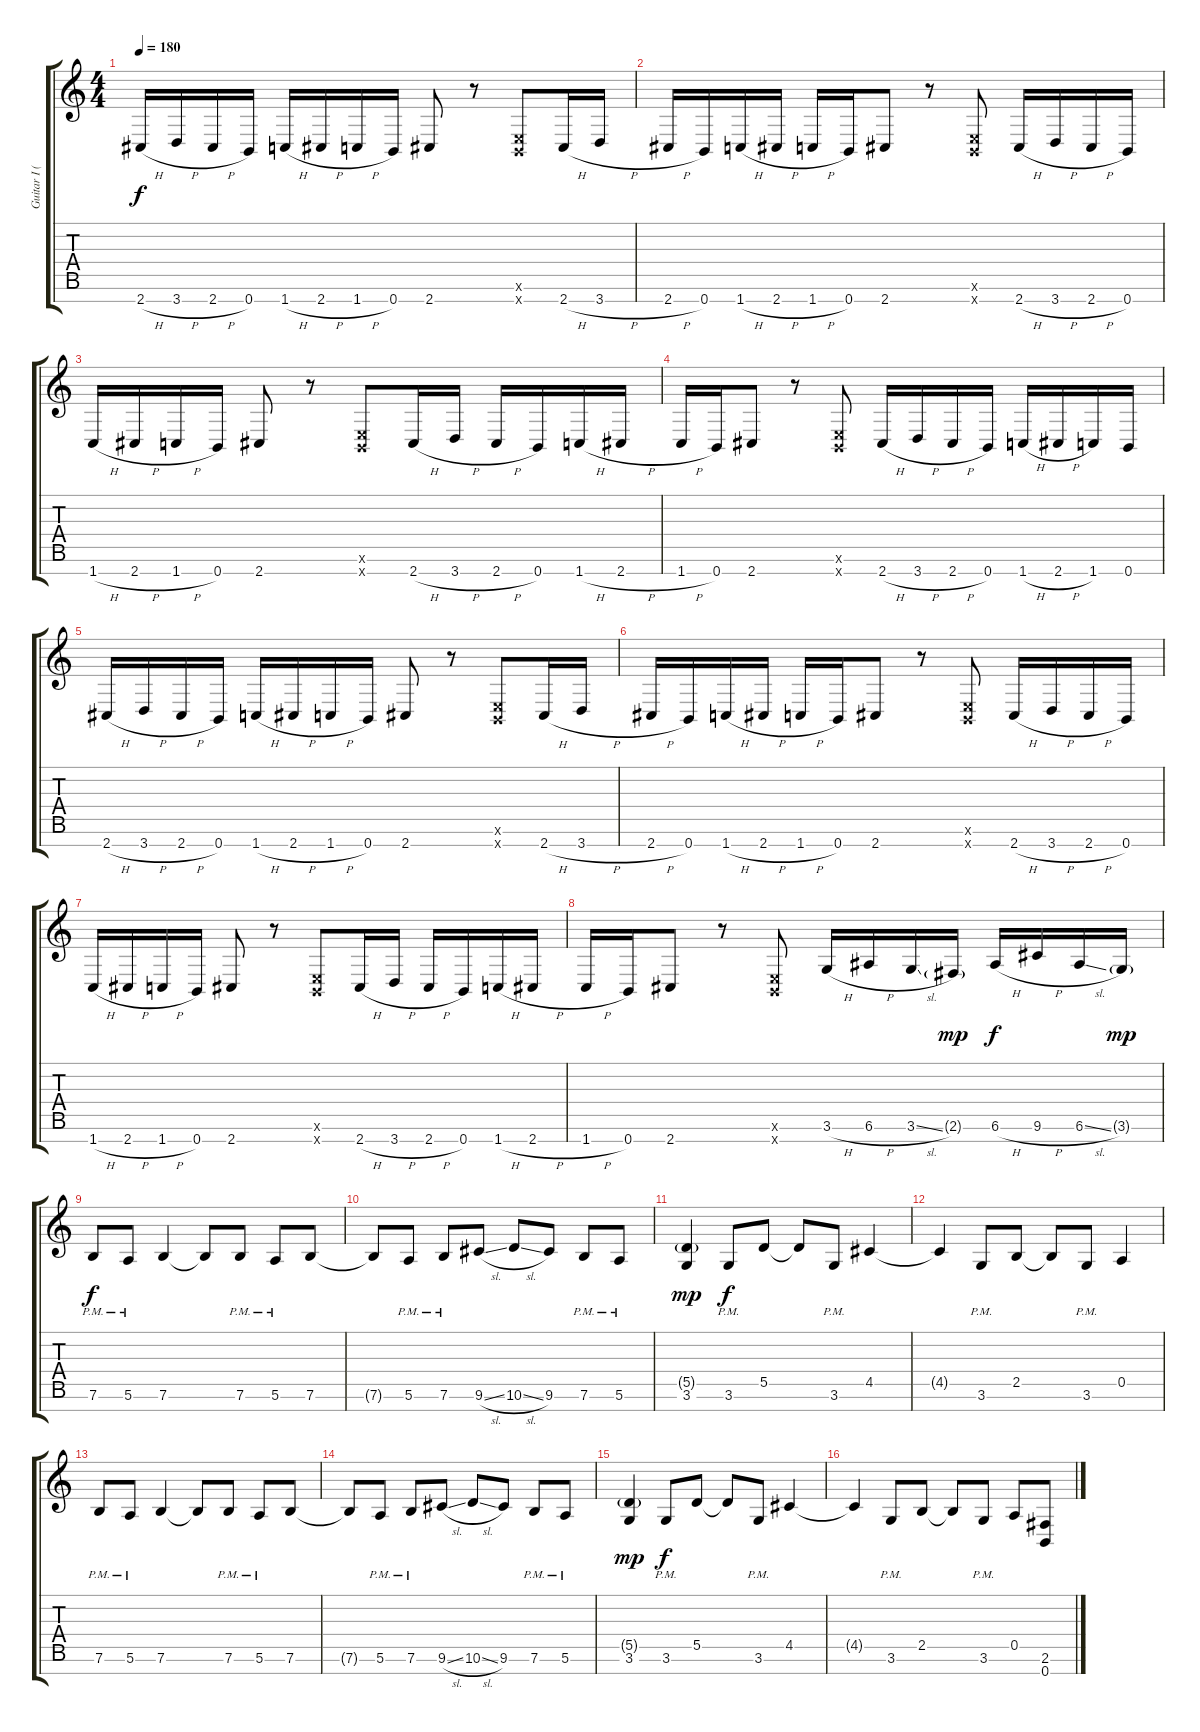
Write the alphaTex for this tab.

\track ("Guitar I (Rhythm)" "Guitar I (") {instrument distortionguitar}
\staff {score tabs}
\tuning (E4 B3 G3 D3 A2 E2 B1) {hide}
\ts (4 4)
\tempo 180
\clef g2
\ks c
2.7{h}.16{dy f} 3.7{h}.16 2.7{h}.16 0.7.16 1.7{h}.16 2.7{h}.16 1.7{h}.16 0.7.16 2.7.8 r.8 (0.6{x} 0.7{x}).8 2.7{h}.16 3.7{h}.16 |
2.7{h}.16 0.7.16 1.7{h}.16 2.7{h}.16 1.7{h}.16 0.7.16 2.7.8 r.8 (0.6{x} 0.7{x}).8 2.7{h}.16 3.7{h}.16 2.7{h}.16 0.7.16 |
1.7{h}.16 2.7{h}.16 1.7{h}.16 0.7.16 2.7.8 r.8 (0.6{x} 0.7{x}).8 2.7{h}.16 3.7{h}.16 2.7{h}.16 0.7.16 1.7{h}.16 2.7{h}.16 |
1.7{h}.16 0.7.16 2.7.8 r.8 (0.6{x} 0.7{x}).8 2.7{h}.16 3.7{h}.16 2.7{h}.16 0.7.16 1.7{h}.16 2.7{h}.16 1.7.16 0.7.16 |
2.7{h}.16 3.7{h}.16 2.7{h}.16 0.7.16 1.7{h}.16 2.7{h}.16 1.7{h}.16 0.7.16 2.7.8 r.8 (0.6{x} 0.7{x}).8 2.7{h}.16 3.7{h}.16 |
2.7{h}.16 0.7.16 1.7{h}.16 2.7{h}.16 1.7{h}.16 0.7.16 2.7.8 r.8 (0.6{x} 0.7{x}).8 2.7{h}.16 3.7{h}.16 2.7{h}.16 0.7.16 |
1.7{h}.16 2.7{h}.16 1.7{h}.16 0.7.16 2.7.8 r.8 (0.6{x} 0.7{x}).8 2.7{h}.16 3.7{h}.16 2.7{h}.16 0.7.16 1.7{h}.16 2.7{h}.16 |
1.7{h}.16 0.7.16 2.7.8 r.8 (0.6{x} 0.7{x}).8 3.6{h}.16 6.6{h}.16 3.6{sl}.16 2.6{g}.16{dy mp} 6.6{h}.16{dy f} 9.6{h}.16 6.6{sl}.16 3.6{g}.16{dy mp} |
7.6{pm}.8{dy f} 5.6{pm}.8 7.6.4 7.6{t}.8 7.6{pm}.8 5.6{pm}.8 7.6.8 |
7.6{t}.8 5.6{pm}.8 7.6{pm}.8 9.6{sl}.8 10.6{sl}.8 9.6.8 7.6{pm}.8 5.6{pm}.8 |
(5.5{g} 3.6).4{dy mp} 3.6{pm}.8{dy f} 5.5.8 5.5{t}.8 3.6{pm}.8 4.5.4 |
4.5{t}.4 3.6{pm}.8 2.5.8 2.5{t}.8 3.6{pm}.8 0.5.4 |
7.6{pm}.8 5.6{pm}.8 7.6.4 7.6{t}.8 7.6{pm}.8 5.6{pm}.8 7.6.8 |
7.6{t}.8 5.6{pm}.8 7.6{pm}.8 9.6{sl}.8 10.6{sl}.8 9.6.8 7.6{pm}.8 5.6{pm}.8 |
(5.5{g} 3.6).4{dy mp} 3.6{pm}.8{dy f} 5.5.8 5.5{t}.8 3.6{pm}.8 4.5.4 |
4.5{t}.4 3.6{pm}.8 2.5.8 2.5{t}.8 3.6{pm}.8 0.5.8 (2.6 0.7).8
